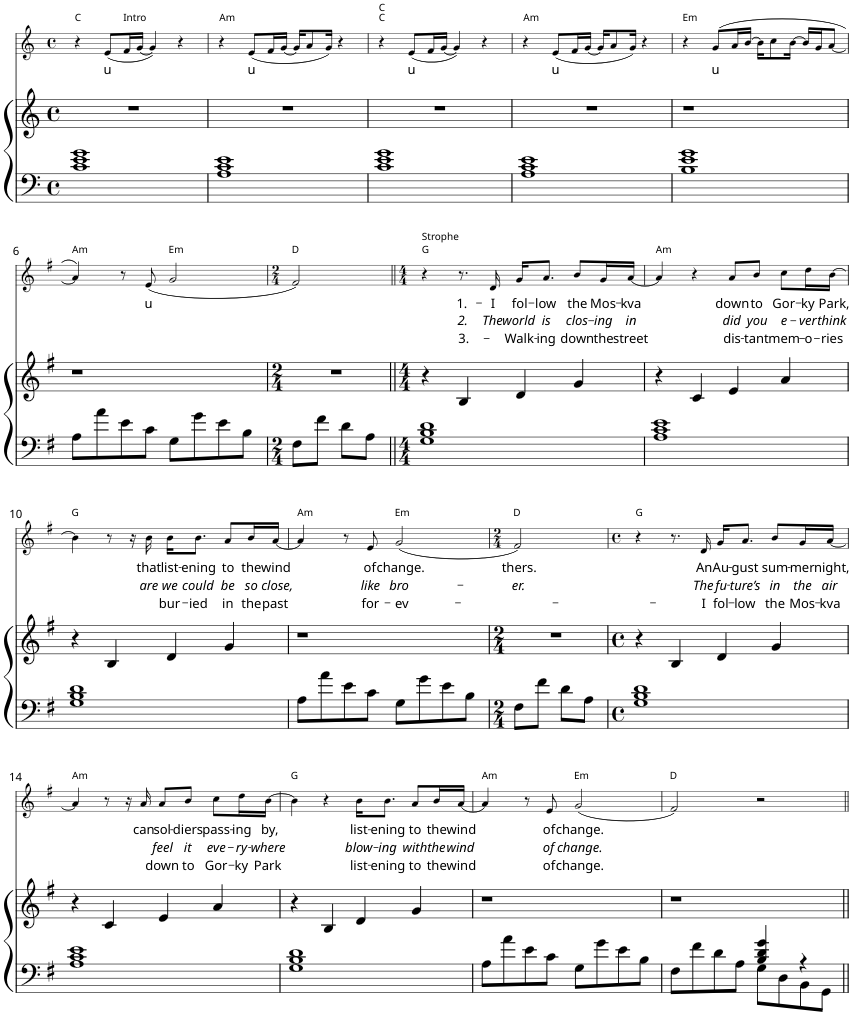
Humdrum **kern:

**kern	**kern	**kern	**text	**text	**text
*part2	*part2	*part1	*part1	*part1	*part1
*staff3	*staff2	*staff1	*staff1	*staff1	*staff1
*I"Piano	*	*I"Voice	*	*	*
*I'Pno	*	*	*	*	*
*	*	*stria5	*	*	*
*clefF4	*clefG2	*clefG2	*	*	*
*k[f#]	*k[f#]	*k[f#]	*	*	*
*G:	*G:	*G:	*	*	*
*M4/4	*M4/4	*M4/4	*	*	*
*met(c)	*met(c)	*met(c)	*	*	*
=1	=1	=1	=1	=1	=1
!	!	!LO:TX:a:t=C	!	!	!
1c 1e 1g	1r	4r	.	.	.
!	!	!	!LO:LY:b	!	!
.	.	(8e/L	u	.	.
!	!	!LO:TX:a:t=Intro	!	!	!
.	.	16f#/L	.	.	.
.	.	[16g/JJ	.	.	.
.	.	4g/])	.	.	.
.	.	4r	.	.	.
=2	=2	=2	=2	=2	=2
!	!	!LO:TX:a:t=Am	!	!	!
1A 1c 1e	1r	4r	.	.	.
!	!	!	!LO:LY:b	!	!
.	.	(8e/L	u	.	.
.	.	16f#/L	.	.	.
.	.	[16g/JJ	.	.	.
.	.	16g/KL]	.	.	.
.	.	8a/	.	.	.
.	.	16g/Jk)	.	.	.
.	.	4r	.	.	.
=3	=3	=3	=3	=3	=3
!	!	!LO:TX:a:t=C	!	!	!
!	!	!LO:TX:a:t=C	!	!	!
1c 1e 1g	1r	4r	.	.	.
!	!	!	!LO:LY:b	!	!
.	.	(8e/L	u	.	.
.	.	16f#/L	.	.	.
.	.	[16g/JJ	.	.	.
.	.	4g/])	.	.	.
.	.	4r	.	.	.
=4	=4	=4	=4	=4	=4
!	!	!LO:TX:a:t=Am	!	!	!
1A 1c 1e	1r	4r	.	.	.
!	!	!	!LO:LY:b	!	!
.	.	(8e/L	u	.	.
.	.	16f#/L	.	.	.
.	.	[16g/JJ	.	.	.
.	.	16g/KL]	.	.	.
.	.	8a/	.	.	.
.	.	16g/Jk)	.	.	.
.	.	4r	.	.	.
=5	=5	=5	=5	=5	=5
!	!	!LO:TX:a:t=Em	!	!	!
1B 1e 1g	1r	4r	.	.	.
!	!	!	!LO:LY:b	!	!
.	.	(8g/L	u	.	.
.	.	16a/L	.	.	.
.	.	[16b/JJ	.	.	.
.	.	16b\KL]	.	.	.
.	.	8cc\	.	.	.
.	.	[16b\Jk	.	.	.
.	.	16b/LL]	.	.	.
.	.	16g/J	.	.	.
.	.	[8a/J	.	.	.
!!LO:LB:g=z
=6	=6	=6	=6	=6	=6
!	!	!LO:TX:a:t=Am	!	!	!
8A\L	1r	4a/])	.	.	.
8a\	.	.	.	.	.
8e\	.	8r	.	.	.
!	!	!	!LO:LY:b	!	!
8c\J	.	(8e/	u	.	.
!	!	!LO:TX:a:t=Em	!	!	!
8G\L	.	2g/	.	.	.
8g\	.	.	.	.	.
8e\	.	.	.	.	.
8B\J	.	.	.	.	.
=7	=7	=7	=7	=7	=7
*M2/4	*M2/4	*M2/4	*	*	*
!	!	!LO:TX:a:t=D	!	!	!
8F#\L	2r	2f#/)	.	.	.
8f#\J	.	.	.	.	.
8d\L	.	.	.	.	.
8A\J	.	.	.	.	.
=8||	=8||	=8||	=8||	=8||	=8||
*M4/4	*M4/4	*M4/4	*	*	*
!	!	!LO:TX:a:t=G	!	!	!
!	!	!LO:TX:a:t=Strophe	!	!	!
1G 1B 1d	4r	4r	.	.	.
!	!	!	!LO:LY:b	!LO:LY:b	!LO:LY:b
.	4B/	8.r	1.-	2.	3.-
!	!	!	!LO:LY:b	!LO:LY:b	!
.	.	16d/	-I	The	.
!	!	!	!LO:LY:b	!LO:LY:b	!LO:LY:b
.	4d/	16g/KL	fol-	world	-Walk-
!	!	!	!LO:LY:b	!LO:LY:b	!LO:LY:b
.	.	8.a/J	-low	is	-ing
!	!	!	!LO:LY:b	!LO:LY:b	!LO:LY:b
.	4g/	8b/L	the	clos-	down
!	!	!	!LO:LY:b	!LO:LY:b	!LO:LY:b
.	.	16g/L	Mos-	-ing	the
!	!	!	!LO:LY:b	!LO:LY:b	!LO:LY:b
.	.	[16a/JJ	-kva	in	street
=9	=9	=9	=9	=9	=9
!	!	!LO:TX:a:t=Am	!	!	!
1A 1c 1e	4r	4a/]	.	.	.
.	4c/	4r	.	.	.
!	!	!	!LO:LY:b	!LO:LY:b	!LO:LY:b
.	4e/	8a/L	down	did	dis-
!	!	!	!LO:LY:b	!LO:LY:b	!LO:LY:b
.	.	8b/J	to	you	-tant
!	!	!	!LO:LY:b	!LO:LY:b	!LO:LY:b
.	4a/	8cc\L	Gor-	e-	mem-
!	!	!	!LO:LY:b	!LO:LY:b	!LO:LY:b
.	.	16dd\L	-ky	-ver	-o-
!	!	!	!LO:LY:b	!LO:LY:b	!LO:LY:b
.	.	[16b\JJ	Park,	think	-ries
!!LO:LB:g=z
=10	=10	=10	=10	=10	=10
!	!	!LO:TX:a:t=G	!	!	!
1G 1B 1d	4r	4b\]	.	.	.
.	4B/	8r	.	.	.
.	.	16r	.	.	.
!	!	!	!LO:LY:b	!LO:LY:b	!
.	.	16b\	that	are	.
!	!	!	!LO:LY:b	!LO:LY:b	!LO:LY:b
.	4d/	16b\KL	list-	we	bur-
!	!	!	!LO:LY:b	!LO:LY:b	!LO:LY:b
.	.	8.b\J	-ening	could	-ied
!	!	!	!LO:LY:b	!LO:LY:b	!LO:LY:b
.	4g/	8a/L	to	be	in
!	!	!	!LO:LY:b	!LO:LY:b	!LO:LY:b
.	.	16b/L	the	so	the
!	!	!	!LO:LY:b	!LO:LY:b	!LO:LY:b
.	.	[16a/JJ	wind	close,	past
=11	=11	=11	=11	=11	=11
!	!	!LO:TX:a:t=Am	!	!	!
8A\L	1r	4a/]	.	.	.
8a\	.	.	.	.	.
8e\	.	8r	.	.	.
!	!	!	!LO:LY:b	!LO:LY:b	!LO:LY:b
8c\J	.	8e/	of	like	for-
!	!	!LO:TX:a:t=Em	!	!	!
!	!	!	!LO:LY:b	!LO:LY:b	!LO:LY:b
8G\L	.	(2g/	change.	bro-	-ev-
8g\	.	.	.	.	.
8e\	.	.	.	.	.
8B\J	.	.	.	.	.
=12	=12	=12	=12	=12	=12
*M2/4	*M2/4	*M2/4	*	*	*
!	!	!LO:TX:a:t=D	!	!	!
!	!	!	!LO:LY:b	!LO:LY:b	!
8F#\L	2r	2f#/)	-thers.	-er.	.
8f#\J	.	.	.	.	.
8d\L	.	.	.	.	.
8A\J	.	.	.	.	.
=13	=13	=13	=13	=13	=13
*M4/4	*M4/4	*M4/4	*	*	*
*met(c)	*met(c)	*met(c)	*	*	*
!	!	!LO:TX:a:t=G	!	!	!
1G 1B 1d	4r	4r	.	.	.
.	4B/	8.r	.	.	.
!	!	!	!LO:LY:b	!LO:LY:b	!LO:LY:b
.	.	16d/	An	The	I
!	!	!	!LO:LY:b	!LO:LY:b	!LO:LY:b
.	4d/	16g/KL	Au-	fu-	fol-
!	!	!	!LO:LY:b	!LO:LY:b	!LO:LY:b
.	.	8.a/J	-gust	-ture’s	-low
!	!	!	!LO:LY:b	!LO:LY:b	!LO:LY:b
.	4g/	8b/L	sum-	in	the
!	!	!	!LO:LY:b	!LO:LY:b	!LO:LY:b
.	.	16g/L	-mer	the	Mos-
!	!	!	!LO:LY:b	!LO:LY:b	!LO:LY:b
.	.	[16a/JJ	night,	air	-kva
!!LO:LB:g=z
=14	=14	=14	=14	=14	=14
!	!	!LO:TX:a:t=Am	!	!	!
1A 1c 1e	4r	4a/]	.	.	.
.	4c/	8r	.	.	.
.	.	16r	.	.	.
!	!	!	!LO:LY:b	!	!
.	.	16a/	can	.	.
!	!	!	!LO:LY:b	!LO:LY:b	!LO:LY:b
.	4e/	8a/L	sol-	feel	down
!	!	!	!LO:LY:b	!LO:LY:b	!LO:LY:b
.	.	8b/J	-diers	it	to
!	!	!	!LO:LY:b	!LO:LY:b	!LO:LY:b
.	4a/	8cc\L	pass-	eve-	Gor-
!	!	!	!LO:LY:b	!LO:LY:b	!LO:LY:b
.	.	16dd\L	-ing	-ry-	-ky
!	!	!	!LO:LY:b	!LO:LY:b	!LO:LY:b
.	.	[16b\JJ	by,	-where	Park
=15	=15	=15	=15	=15	=15
!	!	!LO:TX:a:t=G	!	!	!
1G 1B 1d	4r	4b\]	.	.	.
.	4B/	4r	.	.	.
!	!	!	!LO:LY:b	!LO:LY:b	!LO:LY:b
.	4d/	16b\KL	list-	blow-	list-
!	!	!	!LO:LY:b	!LO:LY:b	!LO:LY:b
.	.	8.b\J	-ening	-ing	-ening
!	!	!	!LO:LY:b	!LO:LY:b	!LO:LY:b
.	4g/	8a/L	to	with	to
!	!	!	!LO:LY:b	!LO:LY:b	!LO:LY:b
.	.	16b/L	the	the	the
!	!	!	!LO:LY:b	!LO:LY:b	!LO:LY:b
.	.	[16a/JJ	wind	wind	wind
=16	=16	=16	=16	=16	=16
!	!	!LO:TX:a:t=Am	!	!	!
8A\L	1r	4a/]	.	.	.
8a\	.	.	.	.	.
8e\	.	8r	.	.	.
!	!	!	!LO:LY:b	!LO:LY:b	!LO:LY:b
8c\J	.	8e/	of	of	of
!	!	!LO:TX:a:t=Em	!	!	!
!	!	!	!LO:LY:b	!LO:LY:b	!LO:LY:b
8G\L	.	(2g/	change.	change.	change.
8g\	.	.	.	.	.
8e\	.	.	.	.	.
8B\J	.	.	.	.	.
=17	=17	=17	=17	=17	=17
*^	*	*	*	*	*
!	!	!	!LO:TX:a:t=D	!	!	!
8F#\L	2ryy	1r	2f#/)	.	.	.
8f#\	.	.	.	.	.	.
8d\	.	.	.	.	.	.
8A\J	.	.	.	.	.	.
4B/ 4d/ 4g/	8G\L	.	2r	.	.	.
.	8D\	.	.	.	.	.
4r	8BB\	.	.	.	.	.
.	8GG\J	.	.	.	.	.
*v	*v	*	*	*	*	*
=||	=||	=||	=||	=||	=||
*-	*-	*-	*-	*-	*-
